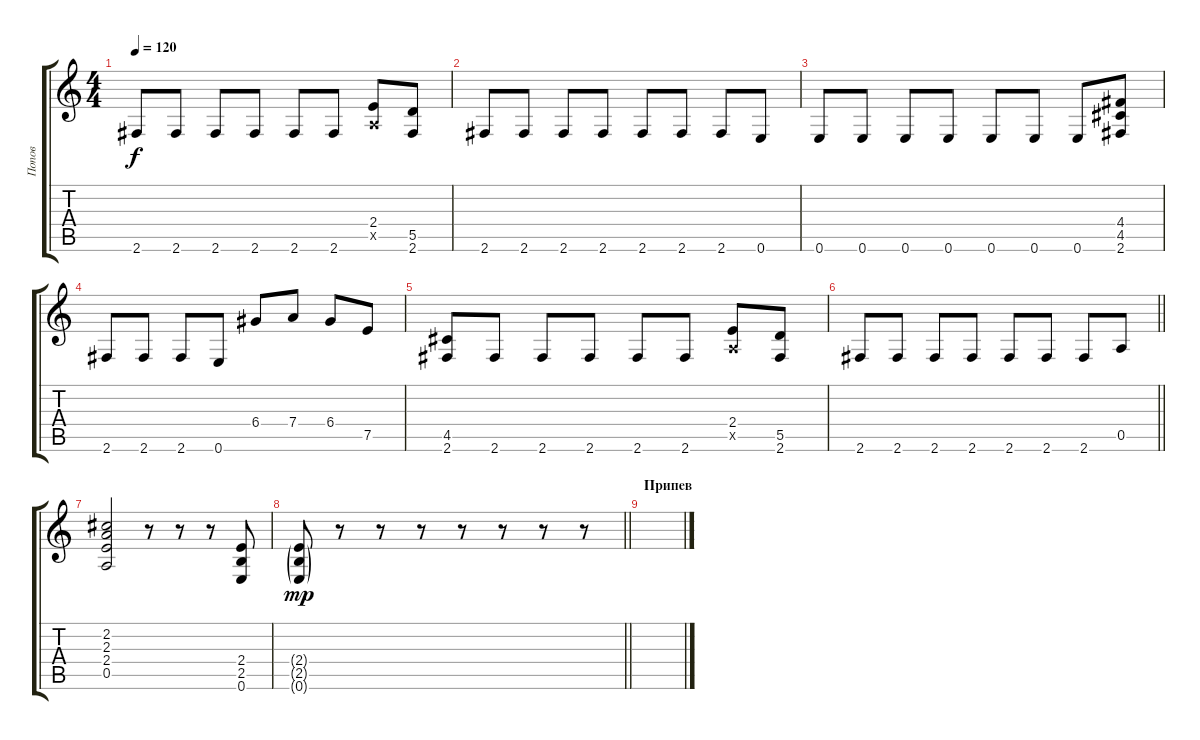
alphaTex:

\track ("Попов" "Попов") {instrument distortionguitar}
\staff {score tabs}
\tuning (E4 B3 G3 D3 A2 E2) {hide}
\ts (4 4)
\tempo 120
\clef g2
\ks c
2.6.8{dy f} 2.6.8 2.6.8 2.6.8 2.6.8 2.6.8 (2.4 0.5{x}).8 (5.5 2.6).8 |
2.6.8 2.6.8 2.6.8 2.6.8 2.6.8 2.6.8 2.6.8 0.6.8 |
0.6.8 0.6.8 0.6.8 0.6.8 0.6.8 0.6.8 0.6.8 (4.4 4.5 2.6).8 |
2.6.8 2.6.8 2.6.8 0.6.8 6.4.8 7.4.8 6.4.8 7.5.8 |
(4.5 2.6).8 2.6.8 2.6.8 2.6.8 2.6.8 2.6.8 (2.4 0.5{x}).8 (5.5 2.6).8 |
\barLineRight lightlight
2.6.8 2.6.8 2.6.8 2.6.8 2.6.8 2.6.8 2.6.8 0.5.8 |
(2.2 2.3 2.4 0.5).2 r.8 r.8 r.8 (2.4 2.5 0.6).8 |
\barLineRight lightlight
(2.4{g} 2.5{g} 0.6{g}).8{dy mp} r.8 r.8 r.8 r.8 r.8 r.8 r.8 |
\section ("" "Припев")
